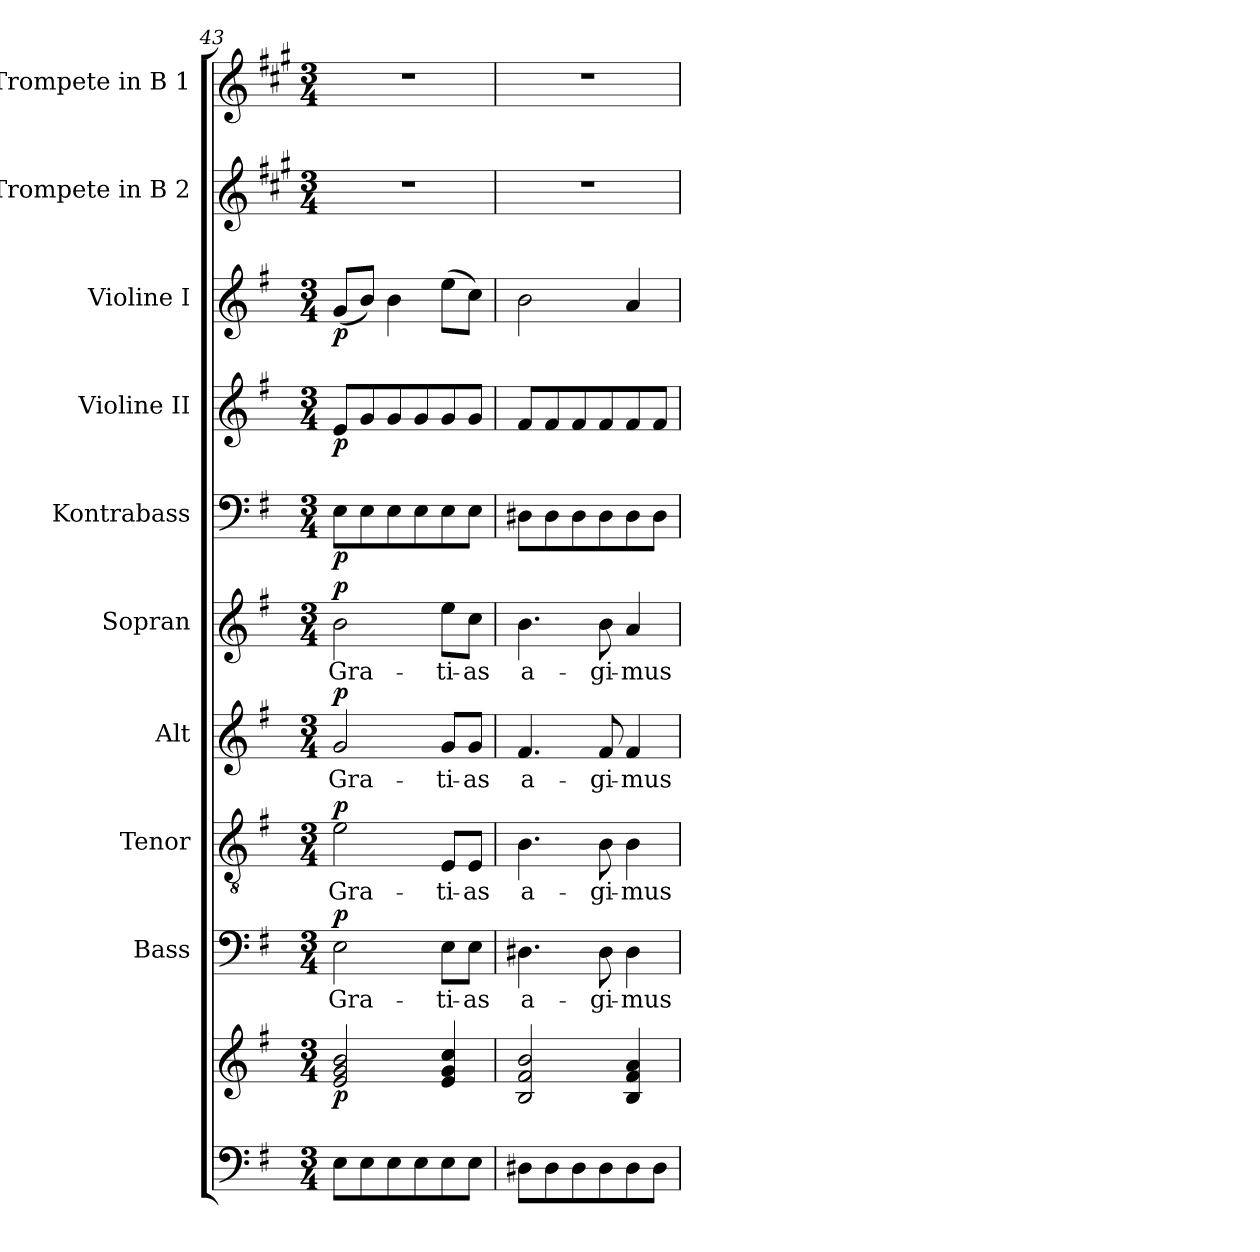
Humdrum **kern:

**kern	**kern	**dynam	**kern	**text	**dynam	**kern	**text	**dynam	**kern	**text	**dynam	**kern	**text	**dynam	**kern	**dynam	**kern	**dynam	**kern	**dynam	**kern	**kern
*part10	*part10	*part10	*part9	*part9	*part9	*part8	*part8	*part8	*part7	*part7	*part7	*part6	*part6	*part6	*part5	*part5	*part4	*part4	*part3	*part3	*part2	*part1
*staff11	*staff10	*staff10/11	*staff9	*staff9	*staff9	*staff8	*staff8	*staff8	*staff7	*staff7	*staff7	*staff6	*staff6	*staff6	*staff5	*staff5	*staff4	*staff4	*staff3	*staff3	*staff2	*staff1
*	*	*	*I"Bass	*	*	*I"Tenor	*	*	*I"Alt	*	*	*I"Sopran	*	*	*I"Kontrabass	*	*I"Violine II	*	*I"Violine I	*	*I"Trompete in B 2	*I"Trompete in B 1
*	*	*	*I'B.	*	*	*I'T.	*	*	*I'A.	*	*	*I'S.	*	*	*I'Kb.	*	*I'Vl. II	*	*I'Vl. I	*	*I'Tr. 2	*I'Tr. 1
!!LO:PB:g=z
*clefF4	*clefG2	*	*clefF4	*	*	*clefGv2	*	*	*clefG2	*	*	*clefG2	*	*	*clefF4	*	*clefG2	*	*clefG2	*	*clefG2	*clefG2
*	*	*	*	*	*	*	*	*	*	*	*	*	*	*	*ITrd7c12	*	*	*	*	*	*ITrd1c2	*ITrd1c2
*k[f#]	*k[f#]	*	*k[f#]	*	*	*k[f#]	*	*	*k[f#]	*	*	*k[f#]	*	*	*k[f#]	*	*k[f#]	*	*k[f#]	*	*k[f#]	*k[f#]
*G:	*G:	*	*G:	*	*	*G:	*	*	*G:	*	*	*G:	*	*	*G:	*	*G:	*	*G:	*	*G:	*G:
*M3/4	*M3/4	*	*M3/4	*	*	*M3/4	*	*	*M3/4	*	*	*M3/4	*	*	*M3/4	*	*M3/4	*	*M3/4	*	*M3/4	*M3/4
=43	=43	=43	=43	=43	=43	=43	=43	=43	=43	=43	=43	=43	=43	=43	=43	=43	=43	=43	=43	=43	=43	=43
!	!	!LO:DY:b	!	!LO:LY:b	!LO:DY:a	!	!LO:LY:b	!LO:DY:a	!	!LO:LY:b	!LO:DY:a	!	!LO:LY:b	!LO:DY:a	!	!LO:DY:b	!	!LO:DY:b	!	!LO:DY:b	!	!
8E\L	2e/ 2g/ 2b/	p	2E\	Gra-	p	2e\	Gra-	p	2g/	Gra-	p	2b\	Gra-	p	8EE\L	p	8e/L	p	(<8g/L	p	2.r	2.r
8E\	.	.	.	.	.	.	.	.	.	.	.	.	.	.	8EE\	.	8g/	.	8b/J)	.	.	.
8E\	.	.	.	.	.	.	.	.	.	.	.	.	.	.	8EE\	.	8g/	.	4b\	.	.	.
8E\	.	.	.	.	.	.	.	.	.	.	.	.	.	.	8EE\	.	8g/	.	.	.	.	.
!	!	!	!	!LO:LY:b	!	!	!LO:LY:b	!	!	!LO:LY:b	!	!	!LO:LY:b	!	!	!	!	!	!	!	!	!
8E\	4e/ 4g/ 4cc/	.	8E\L	-ti-	.	8E/L	-ti-	.	8g/L	-ti-	.	8ee\L	-ti-	.	8EE\	.	8g/	.	(>8ee\L	.	.	.
!	!	!	!	!LO:LY:b	!	!	!LO:LY:b	!	!	!LO:LY:b	!	!	!LO:LY:b	!	!	!	!	!	!	!	!	!
8E\J	.	.	8E\J	-as	.	8E/J	-as	.	8g/J	-as	.	8cc\J	-as	.	8EE\J	.	8g/J	.	8cc\J)	.	.	.
=44	=44	=44	=44	=44	=44	=44	=44	=44	=44	=44	=44	=44	=44	=44	=44	=44	=44	=44	=44	=44	=44	=44
!	!	!	!	!LO:LY:b	!	!	!LO:LY:b	!	!	!LO:LY:b	!	!	!LO:LY:b	!	!	!	!	!	!	!	!	!
8D#X\L	2B/ 2f#/ 2b/	.	4.D#X\	a-	.	4.B\	a-	.	4.f#/	a-	.	4.b\	a-	.	8DD#X\L	.	8f#/L	.	2b\	.	2.r	2.r
8D#\	.	.	.	.	.	.	.	.	.	.	.	.	.	.	8DD#\	.	8f#/	.	.	.	.	.
8D#\	.	.	.	.	.	.	.	.	.	.	.	.	.	.	8DD#\	.	8f#/	.	.	.	.	.
!	!	!	!	!LO:LY:b	!	!	!LO:LY:b	!	!	!LO:LY:b	!	!	!LO:LY:b	!	!	!	!	!	!	!	!	!
8D#\	.	.	8D#\	-gi-	.	8B\	-gi-	.	8f#/	-gi-	.	8b\	-gi-	.	8DD#\	.	8f#/	.	.	.	.	.
!	!	!	!	!LO:LY:b	!	!	!LO:LY:b	!	!	!LO:LY:b	!	!	!LO:LY:b	!	!	!	!	!	!	!	!	!
8D#\	4B/ 4f#/ 4a/	.	4D#\	-mus	.	4B\	-mus	.	4f#/	-mus	.	4a/	-mus	.	8DD#\	.	8f#/	.	4a/	.	.	.
8D#\J	.	.	.	.	.	.	.	.	.	.	.	.	.	.	8DD#\J	.	8f#/J	.	.	.	.	.
=	=	=	=	=	=	=	=	=	=	=	=	=	=	=	=	=	=	=	=	=	=	=
*-	*-	*-	*-	*-	*-	*-	*-	*-	*-	*-	*-	*-	*-	*-	*-	*-	*-	*-	*-	*-	*-	*-
